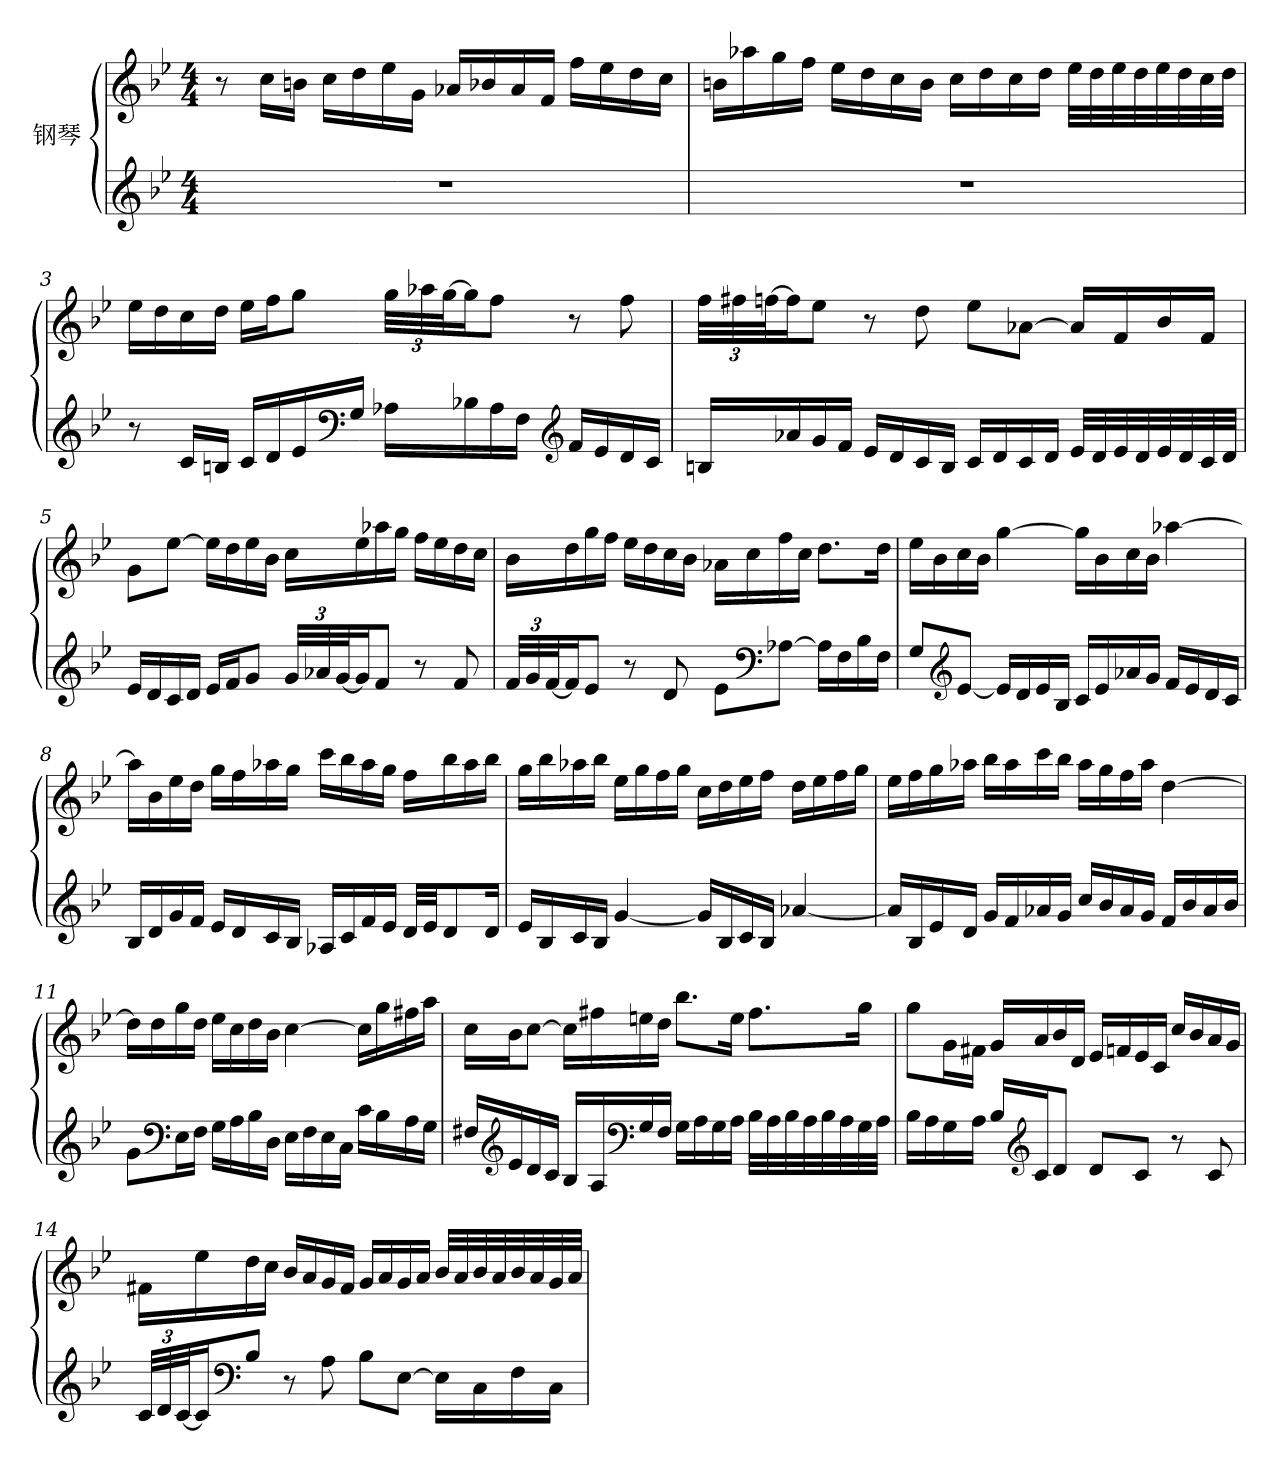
**kern	**kern
*part2	*part1
*staff2	*staff1
*I"钢琴	*I"钢琴
*clefG2	*clefG2
*k[b-e-]	*k[b-e-]
*M4/4	*M4/4
*MM92	*MM92
=1	=1
1r	8r
.	16cc\LL
.	16bn\JJ
.	16cc\LL
.	16dd\
.	16ee-\
.	16g\JJ
.	16a-X/LL
.	16b-X/
.	16a-/
.	16f/JJ
.	16ff\LL
.	16ee-\
.	16dd\
.	16cc\JJ
=2	=2
1r	16bn\LL
.	16aa-X\
.	16gg\
.	16ff\JJ
.	16ee-\LL
.	16dd\
.	16cc\
.	16b\JJ
.	16cc\LL
.	16dd\
.	16cc\
.	16dd\JJ
.	32ee-\LLL
.	32dd\
.	32ee-\
.	32dd\
.	32ee-\
.	32dd\
.	32cc\
.	32dd\JJJ
!!LO:LB:g=z
=3	=3
8r	16ee-\LL
.	16dd\
16c/LL	16cc\
16Bn/JJ	16dd\JJ
16c/LL	16ee-\LL
16d/	16ff\J
16e-/	8gg\J
*clefF4	*
16G/JJ	.
*	*Xbrackettup
16A-X\LL	48gg\LLL
.	48aa-X\
.	[48gg\J
16B-X\	16gg\J]
16A-\	8ff\J
16F\JJ	.
*clefG2	*
16f/LL	8r
16e-/	.
16d/	8ff\
16c/JJ	.
!!LO:LB:g=z
=4	=4
16Bn/LL	48ff\LLL
.	48ff#X\
.	[48ffn\J
16a-X/	16ff\J]
16g/	8ee-\J
16f/JJ	.
16e-/LL	8r
16d/	.
16c/	8dd\
16B/JJ	.
16c/LL	8ee-\L
16d/	.
16c/	[8a-X\J
16d/JJ	.
32e-/LLL	16a-/LL]
32d/	.
32e-/	16f/
32d/	.
32e-/	16b-/
32d/	.
32c/	16f/JJ
32d/JJJ	.
=5	=5
16e-/LL	8g\L
16d/	.
16c/	[8ee-\J
16d/JJ	.
16e-/LL	16ee-\LL]
16f/J	16dd\
8g/J	16ee-\
.	16b-\JJ
*Xbrackettup	*
48g/LLL	16cc\LL
48a-X/	.
[48g/J	.
16g/J]	16ee-\
8f/J	16aa-X\
.	16gg\JJ
8r	16ff\LL
.	16ee-\
8f/	16dd\
.	16cc\JJ
!!LO:LB:g=z
=6	=6
48f/LLL	16b-\LL
48g/	.
[48f/J	.
16f/J]	16dd\
8e-/J	16gg\
.	16ff\JJ
8r	16ee-\LL
.	16dd\
8d/	16cc\
.	16b-\JJ
8e-\L	16a-X\LL
.	16cc\
*clefF4	*
[8A-X\J	16ff\
.	16cc\JJ
16A-\LL]	8.dd\L
16F\	.
16B-\	.
16F\JJ	16dd\Jk
=7	=7
8G/L	16ee-\LL
.	16b-\
*clefG2	*
[8e-/J	16cc\
.	16b-\JJ
16e-/LL]	[4gg\
16d/	.
16e-/	.
16B-/JJ	.
16c/LL	16gg\LL]
16e-/	16b-\
16a-X/	16cc\
16g/JJ	16b-\JJ
16f/LL	[4aa-X\
16e-/	.
16d/	.
16c/JJ	.
!!LO:LB:g=z
=8	=8
16B-/LL	16aa-\LL]
16d/	16b-\
16g/	16ee-\
16f/JJ	16dd\JJ
16e-/LL	16gg\LL
16d/	16ff\
16c/	16aa-X\
16B-/JJ	16gg\JJ
16A-X/LL	16ccc\LL
16c/	16bb-\
16f/	16aa-\
16e-/JJ	16gg\JJ
32d/LLL	16ff\LL
32e-/JJ	.
8d/	16bb-\
.	16aa-\
16d/Jk	16bb-\JJ
=9	=9
16e-/LL	16gg\LL
16B-/	16bb-\
16c/	16aa-X\
16B-/JJ	16bb-\JJ
[4g/	16ee-\LL
.	16gg\
.	16ff\
.	16gg\JJ
16g/LL]	16cc\LL
16B-/	16dd\
16c/	16ee-\
16B-/JJ	16ff\JJ
[4a-X/	16dd\LL
.	16ee-\
.	16ff\
.	16gg\JJ
!!LO:LB:g=z
=10	=10
16a-/LL]	16ee-\LL
16B-/	16ff\
16e-/	16gg\
16d/JJ	16aa-X\JJ
16g/LL	16bb-\LL
16f/	16aa-\
16a-X/	16ccc\
16g/JJ	16bb-\JJ
16cc/LL	16aa-\LL
16b-/	16gg\
16a-/	16ff\
16g/JJ	16aa-\JJ
16f/LL	[4dd\
16b-/	.
16a-/	.
16b-/JJ	.
=11	=11
8g\L	16dd\LL]
.	16dd\
*clefF4	*
16E-\L	16gg\
16F\JJ	16dd\JJ
16G\LL	16ee-\LL
16A\	16cc\
16B-\	16dd\
16D\JJ	16b-\JJ
16E-\LL	[4cc\
16F\	.
16E-\	.
16C\JJ	.
16c\LL	16cc\LL]
16B-\	16gg\
16A\	16ff#X\
16G\JJ	16aa\JJ
!!LO:PB:g=z
=12	=12
16F#X/LL	16cc\LL
*clefG2	*
16e-/	16b-\J
16d/	[8cc\J
16c/JJ	.
16B-/LL	16cc\LL]
16A/	16ff#X\
*clefF4	*
16G/	16een\
16F#/JJ	16dd\JJ
16G\LL	8.bb-\L
16A\	.
16G\	.
16A\JJ	16ee\Jk
32B-\LLL	8.ff#\L
32A\	.
32B-\	.
32A\	.
32B-\	.
32A\	.
32G\	16gg\Jk
32A\JJJ	.
=13	=13
16B-\LL	8gg\L
16A\	.
16G\	16g\L
16A\JJ	16f#X\JJ
16B-/LL	16g/LL
*clefG2	*
16c/J	16a/
8d/J	16b-/
.	16d/JJ
8d/L	16e-/LL
.	16fn/
8c/J	16e-/
.	16c/JJ
8r	16cc/LL
.	16b-/
8c/	16a/
.	16g/JJ
!!LO:LB:g=z
=14	=14
48c/LLL	16f#X\LL
48d/	.
[48c/J	.
16c/J]	16ee-\
*clefF4	*
8B-/J	16dd\
.	16cc\JJ
8r	16b-/LL
.	16a/
8A\	16g/
.	16f#/JJ
8B-\L	16g/LL
.	16a/
[8E-\J	16g/
.	16a/JJ
16E-\LL]	32b-/LLL
.	32a/
16C\	32b-/
.	32a/
16F\	32b-/
.	32a/
16C\JJ	32g/
.	32a/JJJ
=	=
*-	*-
